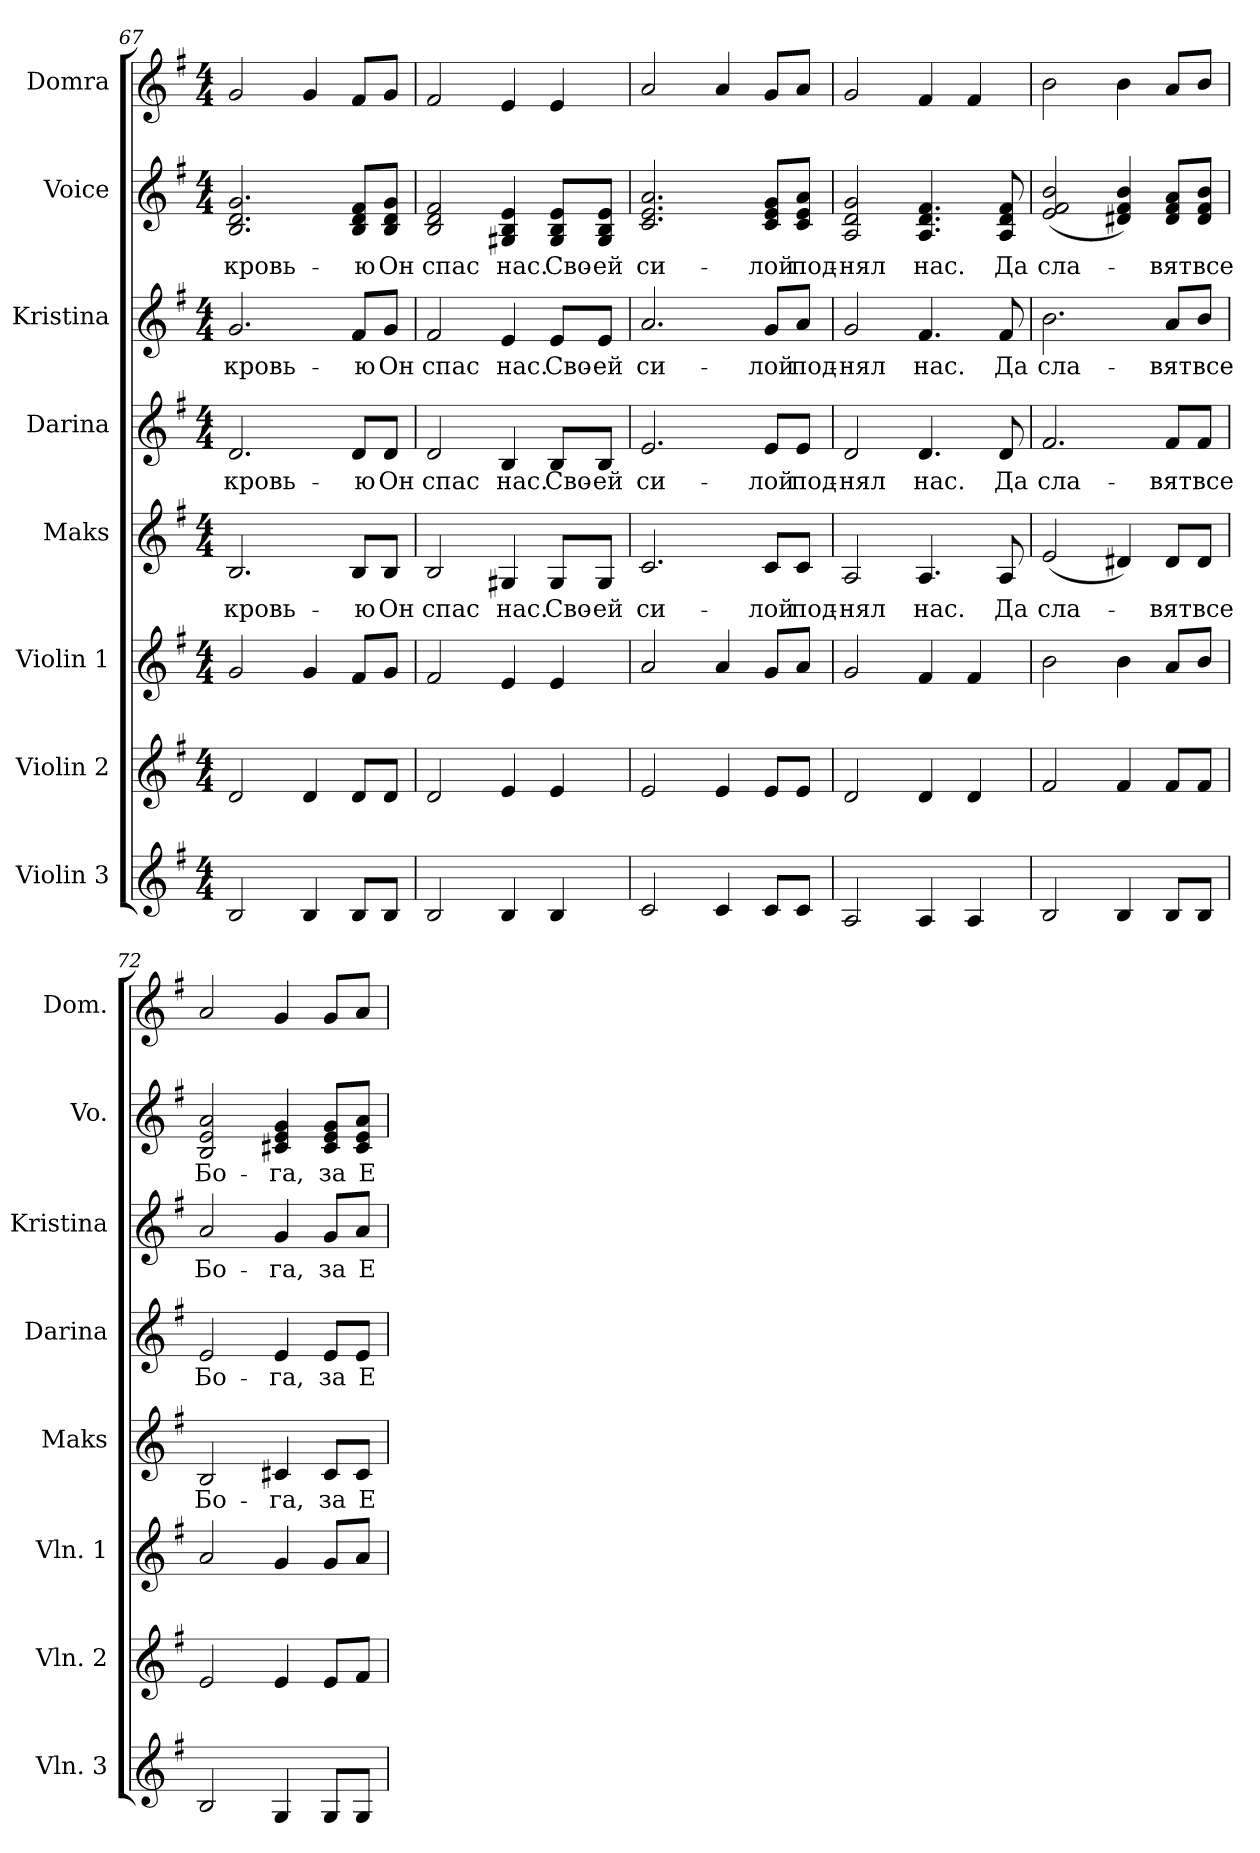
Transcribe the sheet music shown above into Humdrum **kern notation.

**kern	**kern	**kern	**kern	**text	**kern	**text	**kern	**text	**kern	**text	**kern
*part8	*part7	*part6	*part5	*part5	*part4	*part4	*part3	*part3	*part2	*part2	*part1
*staff8	*staff7	*staff6	*staff5	*staff5	*staff4	*staff4	*staff3	*staff3	*staff2	*staff2	*staff1
*I"Violin 3	*I"Violin 2	*I"Violin 1	*I"Maks	*	*I"Darina	*	*I"Kristina	*	*I"Voice	*	*I"Domra
*I'Vln. 3	*I'Vln. 2	*I'Vln. 1	*I'Maks	*	*I'Darina	*	*I'Kristina	*	*I'Vo.	*	*I'Dom.
*clefG2	*clefG2	*clefG2	*clefG2	*	*clefG2	*	*clefG2	*	*clefG2	*	*clefG2
*k[f#]	*k[f#]	*k[f#]	*k[f#]	*	*k[f#]	*	*k[f#]	*	*k[f#]	*	*k[f#]
*M4/4	*M4/4	*M4/4	*M4/4	*	*M4/4	*	*M4/4	*	*M4/4	*	*M4/4
=67	=67	=67	=67	=67	=67	=67	=67	=67	=67	=67	=67
!	!	!	!	!LO:LY:b	!	!LO:LY:b	!	!LO:LY:b	!	!LO:LY:b	!
2B/	2d/	2g/	2.B/	кровь-	2.d/	кровь-	2.g/	кровь-	2.B/ 2.d/ 2.g/	кровь-	2g/
4B/	4d/	4g/	.	.	.	.	.	.	.	.	4g/
!	!	!	!	!LO:LY:b	!	!LO:LY:b	!	!LO:LY:b	!	!LO:LY:b	!
8B/L	8d/L	8f#/L	8B/L	-ю	8d/L	-ю	8f#/L	-ю	8B/ 8d/ 8f#/L	-ю	8f#/L
!	!	!	!	!LO:LY:b	!	!LO:LY:b	!	!LO:LY:b	!	!LO:LY:b	!
8B/J	8d/J	8g/J	8B/J	Он	8d/J	Он	8g/J	Он	8B/ 8d/ 8g/J	Он	8g/J
!!LO:PB:g=z
=68	=68	=68	=68	=68	=68	=68	=68	=68	=68	=68	=68
!	!	!	!	!LO:LY:b	!	!LO:LY:b	!	!LO:LY:b	!	!LO:LY:b	!
2B/	2d/	2f#/	2B/	спас	2d/	спас	2f#/	спас	2B/ 2d/ 2f#/	спас	2f#/
!	!	!	!	!LO:LY:b	!	!LO:LY:b	!	!LO:LY:b	!	!LO:LY:b	!
4B/	4e/	4e/	4G#X/	нас.	4B/	нас.	4e/	нас.	4G#X/ 4B/ 4e/	нас.	4e/
!	!	!	!	!LO:LY:b	!	!LO:LY:b	!	!LO:LY:b	!	!LO:LY:b	!
4B/	4e/	4e/	8G#/L	Сво-	8B/L	Сво-	8e/L	Сво-	8G#/ 8B/ 8e/L	Сво-	4e/
!	!	!	!	!LO:LY:b	!	!LO:LY:b	!	!LO:LY:b	!	!LO:LY:b	!
.	.	.	8G#/J	-ей	8B/J	-ей	8e/J	-ей	8G#/ 8B/ 8e/J	-ей	.
=69	=69	=69	=69	=69	=69	=69	=69	=69	=69	=69	=69
!	!	!	!	!LO:LY:b	!	!LO:LY:b	!	!LO:LY:b	!	!LO:LY:b	!
2c/	2e/	2a/	2.c/	си-	2.e/	си-	2.a/	си-	2.c/ 2.e/ 2.a/	си-	2a/
4c/	4e/	4a/	.	.	.	.	.	.	.	.	4a/
!	!	!	!	!LO:LY:b	!	!LO:LY:b	!	!LO:LY:b	!	!LO:LY:b	!
8c/L	8e/L	8g/L	8c/L	-лой	8e/L	-лой	8g/L	-лой	8c/ 8e/ 8g/L	-лой	8g/L
!	!	!	!	!LO:LY:b	!	!LO:LY:b	!	!LO:LY:b	!	!LO:LY:b	!
8c/J	8e/J	8a/J	8c/J	под-	8e/J	под-	8a/J	под-	8c/ 8e/ 8a/J	под-	8a/J
=70	=70	=70	=70	=70	=70	=70	=70	=70	=70	=70	=70
!	!	!	!	!LO:LY:b	!	!LO:LY:b	!	!LO:LY:b	!	!LO:LY:b	!
2A/	2d/	2g/	2A/	-нял	2d/	-нял	2g/	-нял	2A/ 2d/ 2g/	-нял	2g/
!	!	!	!	!LO:LY:b	!	!LO:LY:b	!	!LO:LY:b	!	!LO:LY:b	!
4A/	4d/	4f#/	4.A/	нас.	4.d/	нас.	4.f#/	нас.	4.A/ 4.d/ 4.f#/	нас.	4f#/
4A/	4d/	4f#/	.	.	.	.	.	.	.	.	4f#/
!	!	!	!	!LO:LY:b	!	!LO:LY:b	!	!LO:LY:b	!	!LO:LY:b	!
.	.	.	8A/	Да	8d/	Да	8f#/	Да	8A/ 8d/ 8f#/	Да	.
=71	=71	=71	=71	=71	=71	=71	=71	=71	=71	=71	=71
!	!	!	!	!LO:LY:b	!	!LO:LY:b	!	!LO:LY:b	!	!LO:LY:b	!
2B/	2f#/	2b\	(<2e/	сла-	2.f#/	сла-	2.b\	сла-	(<2e/ 2f#/ 2b/	сла-	2b\
4B/	4f#/	4b\	4d#X/)	.	.	.	.	.	4d#X/ 4f#/ 4b/)	.	4b\
!	!	!	!	!LO:LY:b	!	!LO:LY:b	!	!LO:LY:b	!	!LO:LY:b	!
8B/L	8f#/L	8a/L	8d#/L	-вят	8f#/L	-вят	8a/L	-вят	8d#/ 8f#/ 8a/L	-вят	8a/L
!	!	!	!	!LO:LY:b	!	!LO:LY:b	!	!LO:LY:b	!	!LO:LY:b	!
8B/J	8f#/J	8b/J	8d#/J	все	8f#/J	все	8b/J	все	8d#/ 8f#/ 8b/J	все	8b/J
!!LO:PB:g=z
=72	=72	=72	=72	=72	=72	=72	=72	=72	=72	=72	=72
!	!	!	!	!LO:LY:b	!	!LO:LY:b	!	!LO:LY:b	!	!LO:LY:b	!
2B/	2e/	2a/	2B/	Бо-	2e/	Бо-	2a/	Бо-	2B/ 2e/ 2a/	Бо-	2a/
!	!	!	!	!LO:LY:b	!	!LO:LY:b	!	!LO:LY:b	!	!LO:LY:b	!
4G/	4e/	4g/	4c#X/	-га,	4e/	-га,	4g/	-га,	4c#X/ 4e/ 4g/	-га,	4g/
!	!	!	!	!LO:LY:b	!	!LO:LY:b	!	!LO:LY:b	!	!LO:LY:b	!
8G/L	8e/L	8g/L	8c#/L	за	8e/L	за	8g/L	за	8c#/ 8e/ 8g/L	за	8g/L
!	!	!	!	!LO:LY:b	!	!LO:LY:b	!	!LO:LY:b	!	!LO:LY:b	!
8G/J	8f#/J	8a/J	8c#/J	Е-	8e/J	Е-	8a/J	Е-	8c#/ 8e/ 8a/J	Е-	8a/J
=	=	=	=	=	=	=	=	=	=	=	=
*-	*-	*-	*-	*-	*-	*-	*-	*-	*-	*-	*-
